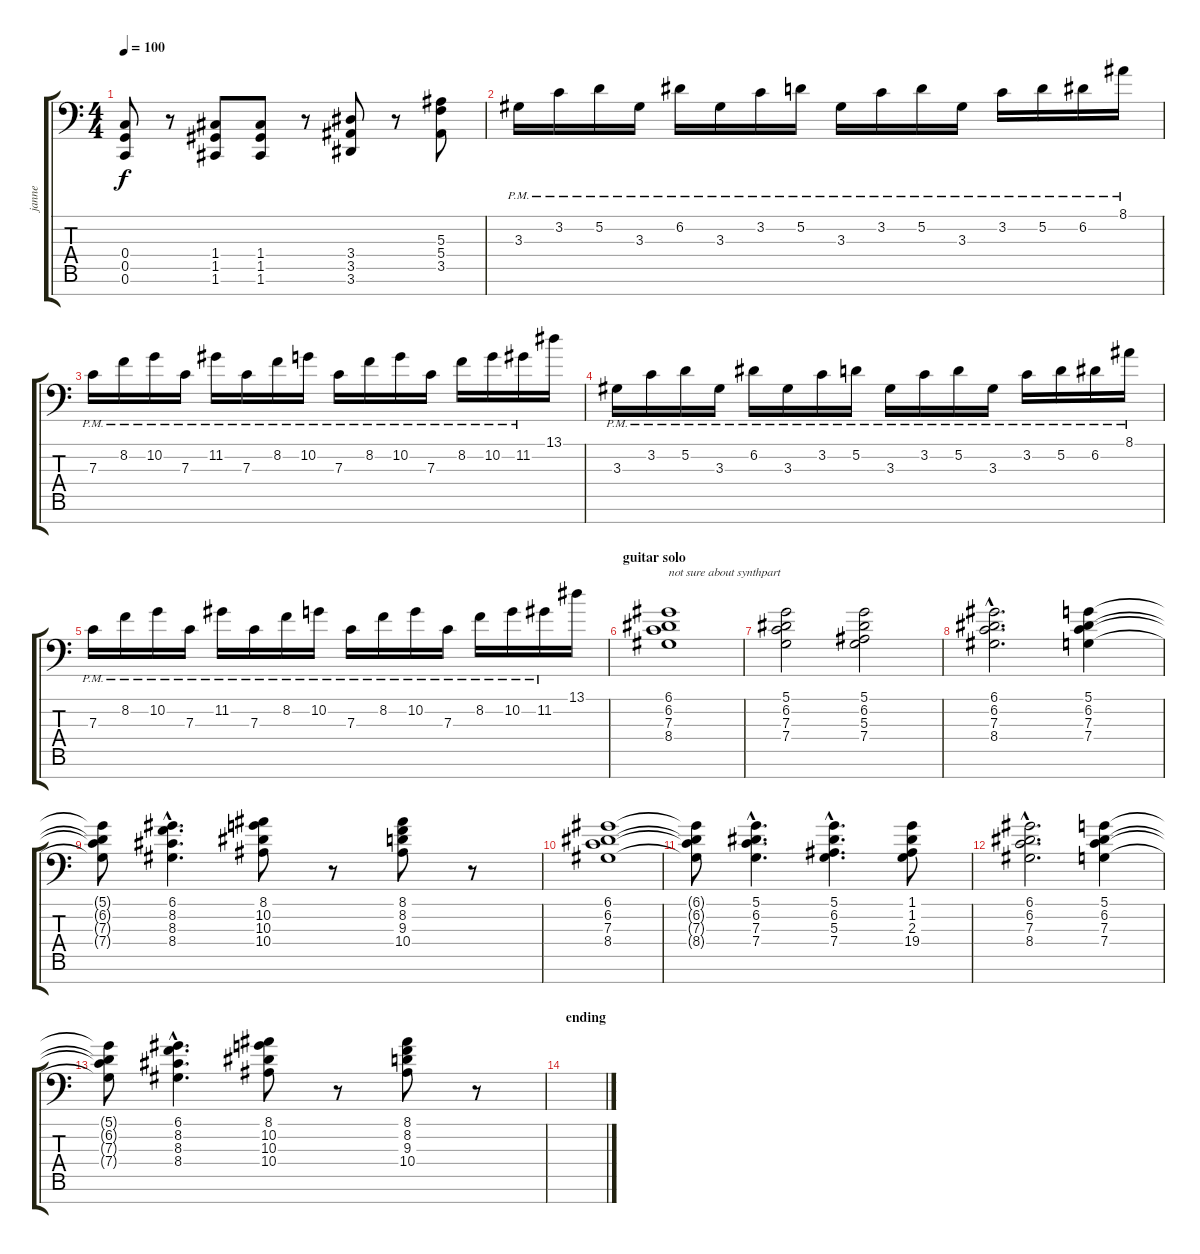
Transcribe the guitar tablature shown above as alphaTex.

\track ("janne" "janne") {instrument lead2sawtooth}
\staff {score tabs}
\tuning (D4 A3 F3 C3 G2 C2 A1) {hide}
\ts (4 4)
\tempo 100
\clef f4
\ks c
(0.4 0.5 0.6).8{dy f instrument stringensemble1} r.8 (1.4 1.5 1.6).8 (1.4 1.5 1.6).8 r.8 (3.4 3.5 3.6).8 r.8 (5.3 5.4 3.5).8 |
3.3{pm}.16{instrument pad1newage} 3.2{pm}.16 5.2{pm}.16 3.3{pm}.16 6.2{pm}.16 3.3{pm}.16 3.2{pm}.16 5.2{pm}.16 3.3{pm}.16 3.2{pm}.16 5.2{pm}.16 3.3{pm}.16 3.2{pm}.16 5.2{pm}.16 6.2{pm}.16 8.1{pm}.16 |
7.3{pm}.16 8.2{pm}.16 10.2{pm}.16 7.3{pm}.16 11.2{pm}.16 7.3{pm}.16 8.2{pm}.16 10.2{pm}.16 7.3{pm}.16 8.2{pm}.16 10.2{pm}.16 7.3{pm}.16 8.2{pm}.16 10.2{pm}.16 11.2{pm}.16 13.1.16 |
3.3{pm}.16 3.2{pm}.16 5.2{pm}.16 3.3{pm}.16 6.2{pm}.16 3.3{pm}.16 3.2{pm}.16 5.2{pm}.16 3.3{pm}.16 3.2{pm}.16 5.2{pm}.16 3.3{pm}.16 3.2{pm}.16 5.2{pm}.16 6.2{pm}.16 8.1{pm}.16 |
7.3{pm}.16 8.2{pm}.16 10.2{pm}.16 7.3{pm}.16 11.2{pm}.16 7.3{pm}.16 8.2{pm}.16 10.2{pm}.16 7.3{pm}.16 8.2{pm}.16 10.2{pm}.16 7.3{pm}.16 8.2{pm}.16 10.2{pm}.16 11.2{pm}.16 13.1.16 |
\section ("" "guitar solo")
(6.1 6.2 7.3 8.4).1{txt "not sure about synthpart" volume 12 instrument stringensemble1} |
(5.1 6.2 7.3 7.4).2{volume 14 instrument stringensemble1} (5.1 6.2 5.3 7.4).2 |
(6.1{hac} 6.2{hac} 7.3{hac} 8.4{hac}).2{d volume 14 instrument stringensemble1} (5.1 6.2 7.3 7.4).4 |
(5.1{t} 6.2{t} 7.3{t} 7.4{t}).8 (6.1{hac} 8.2{hac} 8.3{hac} 8.4{hac}).4{d volume 14 instrument stringensemble1} (8.1 10.2 10.3 10.4).8 r.8 (8.1 8.2 9.3 10.4).8 r.8 |
(6.1 6.2 7.3 8.4).1{volume 14 instrument stringensemble1} |
(6.1{t} 6.2{t} 7.3{t} 8.4{t}).8{volume 14 instrument stringensemble1} (5.1{hac} 6.2{hac} 7.3{hac} 7.4{hac}).4{d} (5.1{hac} 6.2{hac} 5.3{hac} 7.4{hac}).4{d} (1.1 1.2 2.3 19.4).8 |
(6.1{hac} 6.2{hac} 7.3{hac} 8.4{hac}).2{d volume 14 instrument stringensemble1} (5.1 6.2 7.3 7.4).4 |
(5.1{t} 6.2{t} 7.3{t} 7.4{t}).8 (6.1{hac} 8.2{hac} 8.3{hac} 8.4{hac}).4{d volume 14 instrument stringensemble1} (8.1 10.2 10.3 10.4).8 r.8 (8.1 8.2 9.3 10.4).8 r.8 |
\section ("" "ending")
